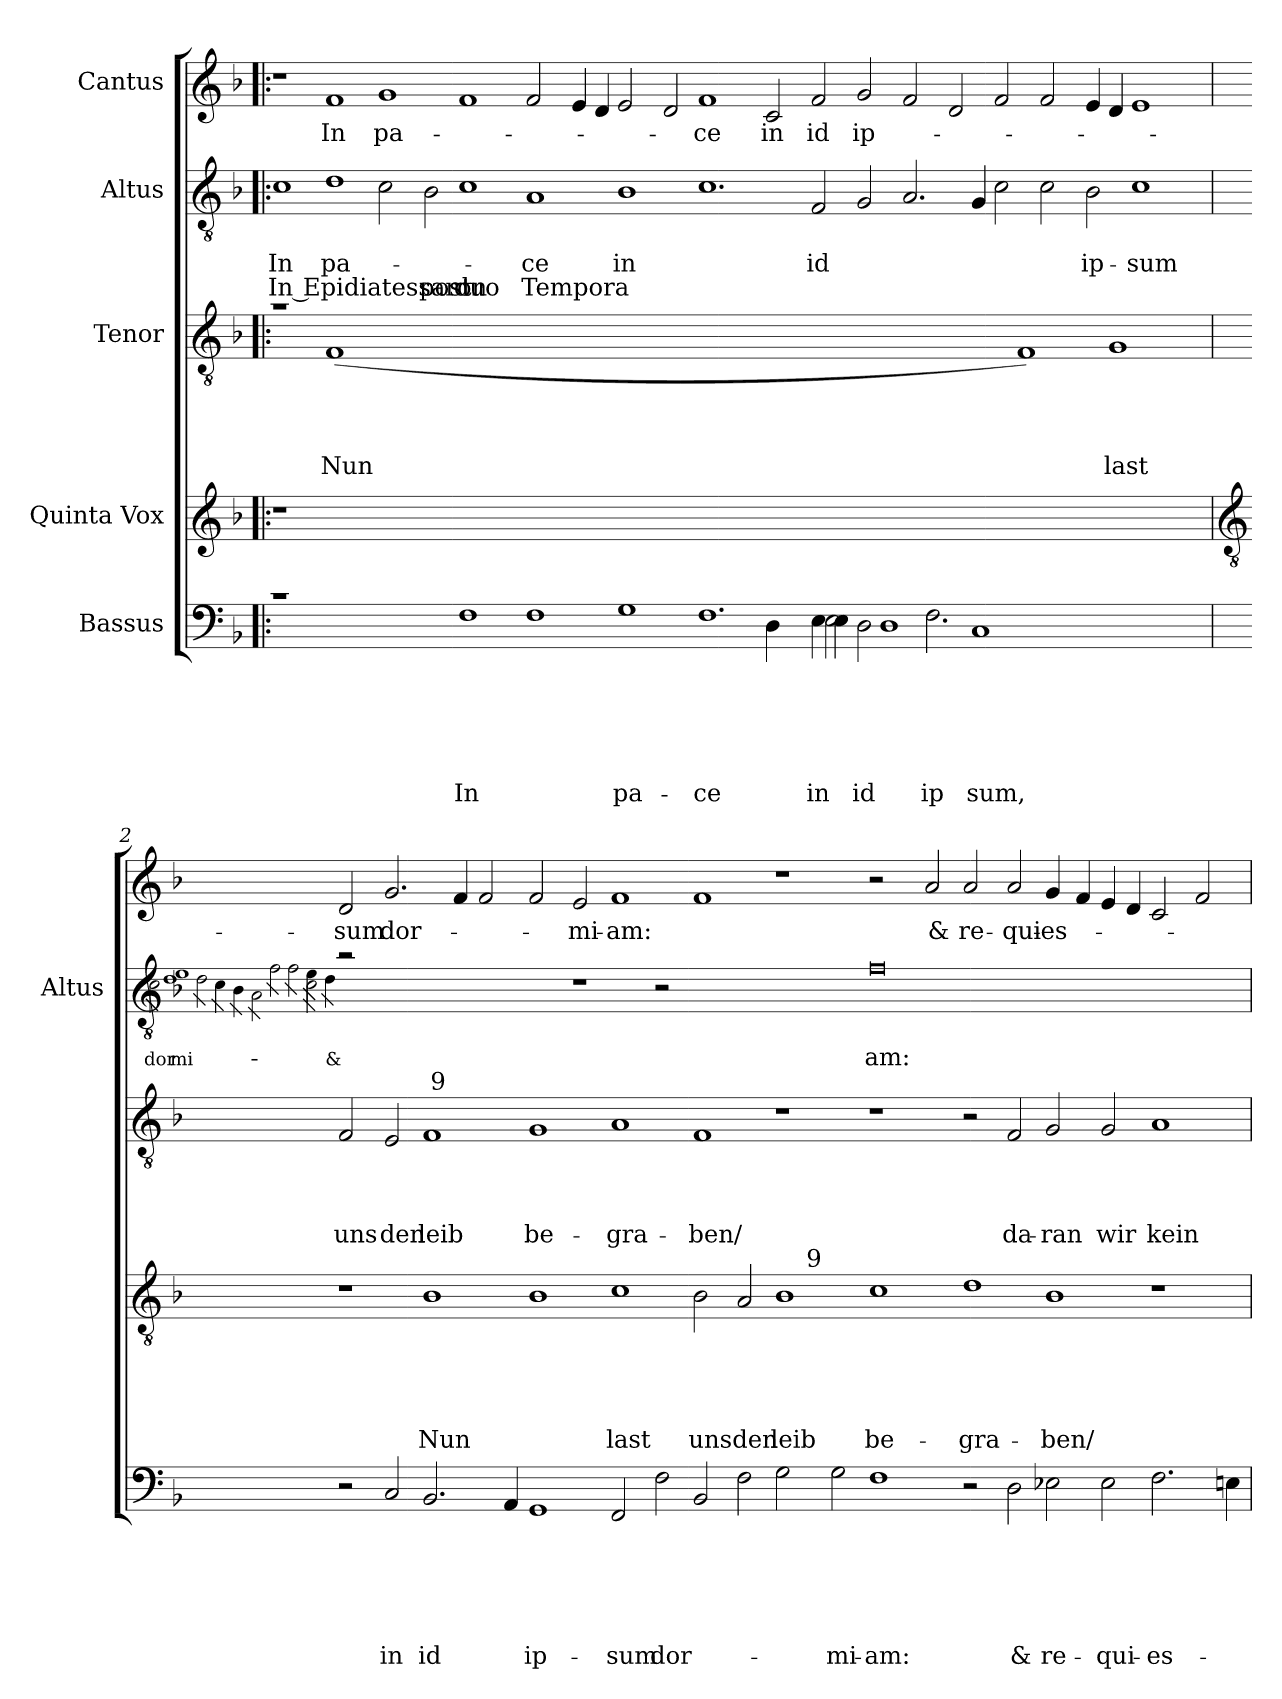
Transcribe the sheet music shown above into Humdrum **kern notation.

**kern	**text	**text	**text	**text	**text	**text	**kern	**text	**text	**text	**text	**text	**kern	**text	**text	**text	**text	**kern	**text	**text	**text	**kern	**text
*part5	*part5	*part5	*part5	*part5	*part5	*part5	*part4	*part4	*part4	*part4	*part4	*part4	*part3	*part3	*part3	*part3	*part3	*part2	*part2	*part2	*part2	*part1	*part1
*staff5	*staff5	*staff5	*staff5	*staff5	*staff5	*staff5	*staff4	*staff4	*staff4	*staff4	*staff4	*staff4	*staff3	*staff3	*staff3	*staff3	*staff3	*staff2	*staff2	*staff2	*staff2	*staff1	*staff1
*I"Bassus	*	*	*	*	*	*	*I"Quinta Vox	*	*	*	*	*	*I"Tenor	*	*	*	*	*I"Altus	*	*	*	*I"Cantus	*
*	*	*	*	*	*	*	*	*	*	*	*	*	*	*	*	*	*	*I'Altus	*	*	*	*	*
!!LO:PB:g=z
*clefF4	*	*	*	*	*	*	*clefG2	*	*	*	*	*	*clefGv2	*	*	*	*	*clefGv2	*	*	*	*clefG2	*
*k[b-]	*	*	*	*	*	*	*k[b-]	*	*	*	*	*	*k[b-]	*	*	*	*	*k[b-]	*	*	*	*k[b-]	*
*F:	*	*	*	*	*	*	*F:	*	*	*	*	*	*F:	*	*	*	*	*F:	*	*	*	*F:	*
=1!|:	=1!|:	=1!|:	=1!|:	=1!|:	=1!|:	=1!|:	=1!|:	=1!|:	=1!|:	=1!|:	=1!|:	=1!|:	=1!|:	=1!|:	=1!|:	=1!|:	=1!|:	=1!|:	=1!|:	=1!|:	=1!|:	=1!|:	=1!|:
*^	*	*	*	*	*	*	*	*	*	*	*	*	*^	*	*	*	*	*	*	*	*	*	*
*	*^	*	*	*	*	*	*	*	*	*	*	*	*	*	*	*	*	*	*	*	*	*	*	*	*
!	!	!	!	!	!	!	!	!	!	!	!	!	!	!	!	!	!	!	!	!	!	!	!LO:LY:b	!LO:LY:b	!	!
1rc	1%7ryy	4%31ryy	.	.	.	.	.	.	1r	.	.	.	.	.	1ra	0ryy	.	.	.	.	1c	.	In	In Epidiatessaron	1r	.
!	!	!	!	!	!	!	!	!	!	!	!	!	!	!	!	!	!	!	!	!LO:LY:b	!	!	!LO:LY:b	!	!	!LO:LY:b
0ryy	.	.	.	.	.	.	.	.	000ryy	.	.	.	.	.	(<1F	.	.	.	.	Nun	1d	.	pa-	.	1f	In
!	!	!	!	!	!	!	!	!	!	!	!	!	!	!	!	!	!	!	!	!	!	!	!	!	!	!LO:LY:b
.	.	.	.	.	.	.	.	.	.	.	.	.	.	.	4ryy	4%31ryy	.	.	.	.	2c\	.	.	.	1g	pa-
.	.	.	.	.	.	.	.	.	.	.	.	.	.	.	1ryy	.	.	.	.	.	.	.	.	.	.	.
!	!	!	!	!	!	!	!	!	!	!	!	!	!	!	!	!	!	!	!	!	!	!	!	!LO:LY:b	!	!
.	.	.	.	.	.	.	.	.	.	.	.	.	.	.	.	.	.	.	.	.	2B-\	.	.	post	.	.
!	!	!	!	!	!	!	!	!LO:LY:b	!	!	!	!	!	!	!	!	!	!	!	!	!	!	!	!LO:LY:b	!	!
1F	.	.	.	.	.	.	.	In	.	.	.	.	.	.	.	.	.	.	.	.	1c	.	.	duo	1f	.
.	.	.	.	.	.	.	.	.	.	.	.	.	.	.	1ryy	.	.	.	.	.	.	.	.	.	.	.
!	!	!	!	!	!	!	!	!	!	!	!	!	!	!	!	!	!	!	!	!	!	!	!LO:LY:b	!LO:LY:b	!	!
1F	.	.	.	.	.	.	.	.	.	.	.	.	.	.	.	.	.	.	.	.	1A	.	-ce	Tempora	2f/	.
.	.	.	.	.	.	.	.	.	.	.	.	.	.	.	1ryy	.	.	.	.	.	.	.	.	.	.	.
.	.	.	.	.	.	.	.	.	.	.	.	.	.	.	.	.	.	.	.	.	.	.	.	.	4e/	.
.	.	.	.	.	.	.	.	.	.	.	.	.	.	.	.	.	.	.	.	.	.	.	.	.	4d/	.
!	!	!	!	!	!	!	!	!LO:LY:b	!	!	!	!	!	!	!	!	!	!	!	!	!	!	!LO:LY:b	!	!	!
1G	.	.	.	.	.	.	.	pa-	.	.	.	.	.	.	.	.	.	.	.	.	1B-	.	in	.	2e/	.
.	.	.	.	.	.	.	.	.	.	.	.	.	.	.	1ryy	.	.	.	.	.	.	.	.	.	.	.
.	.	.	.	.	.	.	.	.	.	.	.	.	.	.	.	.	.	.	.	.	.	.	.	.	2d/	.
!	!	!	!	!	!	!	!	!LO:LY:b	!	!	!	!	!	!	!	!	!	!	!	!	!	!	!	!	!	!LO:LY:b
1.F	.	.	.	.	.	.	.	-ce	.	.	.	.	.	.	.	.	.	.	.	.	1.c	.	.	.	1f	-ce
.	.	.	.	.	.	.	.	.	.	.	.	.	.	.	1ryy	.	.	.	.	.	.	.	.	.	.	.
!	!	!	!	!	!	!	!	!	!	!	!	!	!	!	!	!	!	!	!	!	!	!	!	!	!	!LO:LY:b
.	4D\	.	.	.	.	.	.	.	.	.	.	.	.	.	.	.	.	.	.	.	.	.	.	.	2c/	in
.	4ryy	.	.	.	.	.	.	.	.	.	.	.	.	.	1ryy	.	.	.	.	.	.	.	.	.	.	.
!	!	!	!	!	!	!	!	!LO:LY:b	!	!	!	!	!	!	!	!	!	!	!	!	!	!	!LO:LY:b	!	!	!LO:LY:b
4E\	2E\	.	.	.	.	.	.	in	.	.	.	.	.	.	.	.	.	.	.	.	2F/	.	id	.	2f/	id
1..ryy	.	4E\	.	.	.	.	.	.	.	.	.	.	.	.	.	.	.	.	.	.	.	.	.	.	.	.
!	!	!	!	!	!	!	!	!LO:LY:b	!	!	!	!	!	!	!	!	!	!	!	!	!	!	!	!	!	!LO:LY:b
.	2D\	4ryy	.	.	.	.	.	id	.	.	.	.	.	.	.	.	.	.	.	.	2G/	.	.	.	2g/	ip-
.	.	1D	.	.	.	.	.	.	.	.	.	.	.	.	4%15ryy	.	.	.	.	.	.	.	.	.	.	.
.	4ryy	.	.	.	.	.	.	.	.	.	.	.	.	.	.	.	.	.	.	.	2.A/	.	.	.	2f/	.
!	!	!	!	!	!	!	!	!LO:LY:b	!	!	!	!	!	!	!	!	!	!	!	!	!	!	!	!	!	!
.	2.F\	.	.	.	.	.	.	ip-	.	.	.	.	.	.	.	.	.	.	.	.	.	.	.	.	.	.
.	.	.	.	.	.	.	.	.	0.ryy	.	.	.	.	.	.	.	.	.	.	.	.	.	.	.	2d/	.
!	!	!	!	!	!	!	!	!LO:LY:b	!	!	!	!	!	!	!	!	!	!	!	!	!	!	!	!	!	!
.	.	1C	.	.	.	.	.	-sum,	.	.	.	.	.	.	.	.	.	.	.	.	4G/	.	.	.	.	.
1ryy	1..ryy	.	.	.	.	.	.	.	.	.	.	.	.	.	.	.	.	.	.	.	2c\	.	.	.	2f/	.
.	.	.	.	.	.	.	.	.	.	.	.	.	.	.	.	1F)	.	.	.	.	.	.	.	.	.	.
.	.	.	.	.	.	.	.	.	.	.	.	.	.	.	.	.	.	.	.	.	2c\	.	.	.	2f/	.
.	.	1..ryy	.	.	.	.	.	.	.	.	.	.	.	.	.	.	.	.	.	.	.	.	.	.	.	.
!	!	!	!	!	!	!	!	!	!	!	!	!	!	!	!	!	!	!	!	!	!	!	!LO:LY:b	!	!	!
1.ryy	.	.	.	.	.	.	.	.	.	.	.	.	.	.	.	.	.	.	.	.	2B-\	.	ip-	.	4e/	.
!	!	!	!	!	!	!	!	!	!	!	!	!	!	!	!	!	!	!	!	!LO:LY:b	!	!	!	!	!	!
.	.	.	.	.	.	.	.	.	.	.	.	.	.	.	.	1G	.	.	.	last	.	.	.	.	4d/	.
!	!	!	!	!	!	!	!	!	!	!	!	!	!	!	!	!	!	!	!	!	!	!	!LO:LY:b	!	!	!
.	.	.	.	.	.	.	.	.	.	.	.	.	.	.	.	.	.	.	.	.	1c	.	-sum	.	1e	.
.	2.ryy	.	.	.	.	.	.	.	.	.	.	.	.	.	.	.	.	.	.	.	.	.	.	.	.	.
.	.	.	.	.	.	.	.	.	.	.	.	.	.	.	.	4ryy	.	.	.	.	.	.	.	.	.	.
*v	*v	*v	*	*	*	*	*	*	*	*	*	*	*	*	*	*	*	*	*	*	*	*	*	*	*	*
!!LO:LB:g=z
=2	=2	=2	=2	=2	=2	=2	=2	=2	=2	=2	=2	=2	=2	=2	=2	=2	=2	=2	=2	=2	=2	=2	=2	=2
*	*	*	*	*	*	*	*clefGv2	*	*	*	*	*	*	*	*	*	*	*	*	*	*	*	*	*
*	*	*	*	*	*	*	*	*	*	*	*	*	*	*	*	*	*	*	*^	*	*	*	*	*
!	!	!	!	!	!	!	!	!	!	!	!	!	!	!	!	!	!	!	!	!	!	!LO:LY:b	!	!	!
.	.	.	.	.	.	.	.	.	.	.	.	.	.	.	.	.	.	.	.	2qc\	.	dor-	.	.	.
!	!	!	!	!	!	!	!	!	!	!	!	!	!	!	!	!	!	!	!	!	!	!LO:LY:b	!	!	!
.	.	.	.	.	.	.	.	.	.	.	.	.	.	.	.	.	.	.	.	[>1qd 1qe	.	-mi-	.	.	.
.	.	.	.	.	.	.	.	.	.	.	.	.	.	.	.	.	.	.	.	2qd\]	.	.	.	.	.
.	.	.	.	.	.	.	.	.	.	.	.	.	.	.	.	.	.	.	.	4qc\	.	.	.	.	.
.	.	.	.	.	.	.	.	.	.	.	.	.	.	.	.	.	.	.	.	4qB-\	.	.	.	.	.
.	.	.	.	.	.	.	.	.	.	.	.	.	.	.	.	.	.	.	.	2qA\	.	.	.	.	.
.	.	.	.	.	.	.	.	.	.	.	.	.	.	.	.	.	.	.	.	[>2qf\	.	.	.	.	.
.	.	.	.	.	.	.	.	.	.	.	.	.	.	.	.	.	.	.	.	2qf\]	.	.	.	.	.
.	.	.	.	.	.	.	.	.	.	.	.	.	.	.	.	.	.	.	.	4qe\	.	.	.	.	.
*	*	*	*	*	*	*	*	*	*	*	*	*	*	*	*	*	*	*	*^	*^	*	*	*	*	*
!	!	!	!	!	!	!	!	!	!	!	!	!	!	!	!	!	!	!	!	!	!	!	!	!LO:LY:b	!	!	!
.	.	.	.	.	.	.	.	.	.	.	.	.	.	.	.	.	.	.	.	4qd\	.	2qc\	.	&	.	.	.
!	!	!	!	!	!	!	!	!	!	!	!	!	!	!	!	!	!	!LO:LY:b	!	!	!	!	!	!	!	!	!LO:LY:b
*	*	*	*	*	*	*	*^	*	*	*	*	*	*	*	*	*	*	*	*	*	*	*	*	*	*	*	*
2r	.	.	.	.	.	.	1r	1ryy	.	.	.	.	.	2F/	1ryy	.	.	.	uns	2ra	00.ryy	0ryy	0ryy	.	.	.	2d/	-sum
!	!	!	!	!	!	!LO:LY:b	!	!	!	!	!	!	!	!	!	!	!	!	!LO:LY:b	!	!	!	!	!	!	!	!	!LO:LY:b
2C/	.	.	.	.	.	in	.	.	.	.	.	.	.	2E/	.	.	.	.	den	0ryy	.	.	.	.	.	.	2.g/	dor-
!	!	!	!	!	!	!LO:LY:b	!	!	!	!	!	!	!LO:LY:b	!	!	!	!	!	!LO:LY:b	!	!	!	!	!	!	!	!	!
2.BB-/	.	.	.	.	.	id	1B-	1ryy	.	.	.	.	Nun	1F	32ryy	.	.	.	leib	.	.	.	.	.	.	.	.	.
!	!	!	!	!	!	!	!	!	!	!	!	!	!	!	!LO:TX:a:t=9	!	!	!	!	!	!	!	!	!	!	!	!	!
.	.	.	.	.	.	.	.	.	.	.	.	.	.	.	1ryy	.	.	.	.	.	.	.	.	.	.	.	.	.
.	.	.	.	.	.	.	.	.	.	.	.	.	.	.	.	.	.	.	.	.	.	.	.	.	.	.	4f/	.
.	.	.	.	.	.	.	.	.	.	.	.	.	.	.	.	.	.	.	.	.	.	.	.	.	.	.	2f/	.
4AA/	.	.	.	.	.	.	.	.	.	.	.	.	.	.	.	.	.	.	.	.	.	.	.	.	.	.	.	.
!	!	!	!	!	!	!LO:LY:b	!	!	!	!	!	!	!	!	!	!	!	!	!LO:LY:b	!	!	!	!	!	!	!	!	!
1GG	.	.	.	.	.	ip-	1B-	1ryy	.	.	.	.	.	1G	.	.	.	.	be-	.	.	2ryy	000ryy	.	.	.	2f/	.
.	.	.	.	.	.	.	.	.	.	.	.	.	.	.	1ryy	.	.	.	.	.	.	.	.	.	.	.	.	.
!	!	!	!	!	!	!	!	!	!	!	!	!	!	!	!	!	!	!	!	!	!	!	!	!	!	!	!	!LO:LY:b
.	.	.	.	.	.	.	.	.	.	.	.	.	.	.	.	.	.	.	.	2%15ryy	.	1r	.	.	.	.	2e/	-mi-
!	!	!	!	!	!	!LO:LY:b	!	!	!	!	!	!	!LO:LY:b	!	!	!	!	!	!LO:LY:b	!	!	!	!	!	!	!	!	!LO:LY:b
2FF/	.	.	.	.	.	-sum	1c	1ryy	.	.	.	.	last	1A	.	.	.	.	-gra-	.	.	.	.	.	.	.	1f	-am:
.	.	.	.	.	.	.	.	.	.	.	.	.	.	.	1ryy	.	.	.	.	.	.	.	.	.	.	.	.	.
!	!	!	!	!	!	!LO:LY:b	!	!	!	!	!	!	!	!	!	!	!	!	!	!	!	!	!	!	!	!	!	!
2F\	.	.	.	.	.	dor-	.	.	.	.	.	.	.	.	.	.	.	.	.	.	.	2r	.	.	.	.	.	.
!	!	!	!	!	!	!	!	!	!	!	!	!	!LO:LY:b	!	!	!	!	!	!LO:LY:b	!	!	!	!	!	!	!	!	!
2BB-/	.	.	.	.	.	.	2B-\	1ryy	.	.	.	.	uns	1F	.	.	.	.	-ben/	.	.	0ryy	.	.	.	.	1f	.
.	.	.	.	.	.	.	.	.	.	.	.	.	.	.	1ryy	.	.	.	.	.	.	.	.	.	.	.	.	.
!	!	!	!	!	!	!	!	!	!	!	!	!	!LO:LY:b	!	!	!	!	!	!	!	!	!	!	!	!	!	!	!
2F\	.	.	.	.	.	.	2A/	.	.	.	.	.	den	.	.	.	.	.	.	.	.	.	.	.	.	.	.	.
!	!	!	!	!	!	!	!	!	!	!	!	!	!LO:LY:b	!	!	!	!	!	!	!	!	!	!	!	!	!	!	!
2G\	.	.	.	.	.	.	1B-	4ryy	.	.	.	.	leib	1r	.	.	.	.	.	.	.	.	.	.	.	.	1r	.
.	.	.	.	.	.	.	.	.	.	.	.	.	.	.	1ryy	.	.	.	.	.	.	.	.	.	.	.	.	.
!	!	!	!	!	!	!	!	!LO:TX:a:t=9	!	!	!	!	!	!	!	!	!	!	!	!	!	!	!	!	!	!	!	!
.	.	.	.	.	.	.	.	1ryy	.	.	.	.	.	.	.	.	.	.	.	.	.	.	.	.	.	.	.	.
!	!	!	!	!	!	!LO:LY:b	!	!	!	!	!	!	!	!	!	!	!	!	!	!	!	!	!	!	!	!	!	!
2G\	.	.	.	.	.	-mi-	.	.	.	.	.	.	.	.	.	.	.	.	.	.	.	.	.	.	.	.	.	.
!	!	!	!	!	!	!LO:LY:b	!	!	!	!	!	!	!LO:LY:b	!	!	!	!	!	!	!	!	!	!	!	!LO:LY:b	!	!	!
1F	.	.	.	.	.	-am:	1c	.	.	.	.	.	be-	1r	.	.	.	.	.	.	0f	00ryy	.	.	-am:	.	2r	.
.	.	.	.	.	.	.	.	.	.	.	.	.	.	.	1ryy	.	.	.	.	.	.	.	.	.	.	.	.	.
.	.	.	.	.	.	.	.	4%15ryy	.	.	.	.	.	.	.	.	.	.	.	.	.	.	.	.	.	.	.	.
!	!	!	!	!	!	!	!	!	!	!	!	!	!	!	!	!	!	!	!	!	!	!	!	!	!	!	!	!LO:LY:b
.	.	.	.	.	.	.	.	.	.	.	.	.	.	.	.	.	.	.	.	.	.	.	.	.	.	.	2a/	&
!	!	!	!	!	!	!	!	!	!	!	!	!	!LO:LY:b	!	!	!	!	!	!	!	!	!	!	!	!	!	!	!LO:LY:b
2r	.	.	.	.	.	.	1d	.	.	.	.	.	-gra-	2r	.	.	.	.	.	.	.	.	.	.	.	.	2a/	re-
.	.	.	.	.	.	.	.	.	.	.	.	.	.	.	1ryy	.	.	.	.	.	.	.	.	.	.	.	.	.
!	!	!	!	!	!	!LO:LY:b	!	!	!	!	!	!	!	!	!	!	!	!	!LO:LY:b	!	!	!	!	!	!	!	!	!LO:LY:b
2D\	.	.	.	.	.	&	.	.	.	.	.	.	.	2F/	.	.	.	.	da-	.	.	.	.	.	.	.	2a/	-qui-
!	!	!	!	!	!	!LO:LY:b	!	!	!	!	!	!	!LO:LY:b	!	!	!	!	!	!LO:LY:b	!	!	!	!	!	!	!	!	!LO:LY:b
2E-X\	.	.	.	.	.	re-	1B-	.	.	.	.	.	-ben/	2G/	.	.	.	.	-ran	.	0ryy	.	.	.	.	.	4g/	-es-
.	.	.	.	.	.	.	.	.	.	.	.	.	.	.	1ryy	.	.	.	.	.	.	.	.	.	.	.	.	.
.	.	.	.	.	.	.	.	.	.	.	.	.	.	.	.	.	.	.	.	.	.	.	.	.	.	.	4f/	.
!	!	!	!	!	!	!LO:LY:b	!	!	!	!	!	!	!	!	!	!	!	!	!LO:LY:b	!	!	!	!	!	!	!	!	!
2E-\	.	.	.	.	.	-qui-	.	.	.	.	.	.	.	2G/	.	.	.	.	wir	.	.	.	.	.	.	.	4e/	.
.	.	.	.	.	.	.	.	.	.	.	.	.	.	.	.	.	.	.	.	.	.	.	.	.	.	.	4d/	.
!	!	!	!	!	!	!LO:LY:b	!	!	!	!	!	!	!	!	!	!	!	!	!LO:LY:b	!	!	!	!	!	!	!	!	!
2.F\	.	.	.	.	.	-es-	1r	.	.	.	.	.	.	1A	.	.	.	.	kein	.	.	.	.	.	.	.	2c/	.
.	.	.	.	.	.	.	.	.	.	.	.	.	.	.	2ryy	.	.	.	.	.	.	.	.	.	.	.	.	.
.	.	.	.	.	.	.	.	.	.	.	.	.	.	.	.	.	.	.	.	.	.	.	.	.	.	.	2f/	.
.	.	.	.	.	.	.	.	.	.	.	.	.	.	.	4...ryy	.	.	.	.	.	.	.	.	.	.	.	.	.
4En\	.	.	.	.	.	.	.	.	.	.	.	.	.	.	.	.	.	.	.	.	.	.	.	.	.	.	.	.
*	*	*	*	*	*	*	*v	*v	*	*	*	*	*	*	*	*	*	*	*	*v	*v	*v	*v	*	*	*	*	*
*	*	*	*	*	*	*	*	*	*	*	*	*	*v	*v	*	*	*	*	*	*	*	*	*	*
=	=	=	=	=	=	=	=	=	=	=	=	=	=	=	=	=	=	=	=	=	=	=	=
*-	*-	*-	*-	*-	*-	*-	*-	*-	*-	*-	*-	*-	*-	*-	*-	*-	*-	*-	*-	*-	*-	*-	*-
